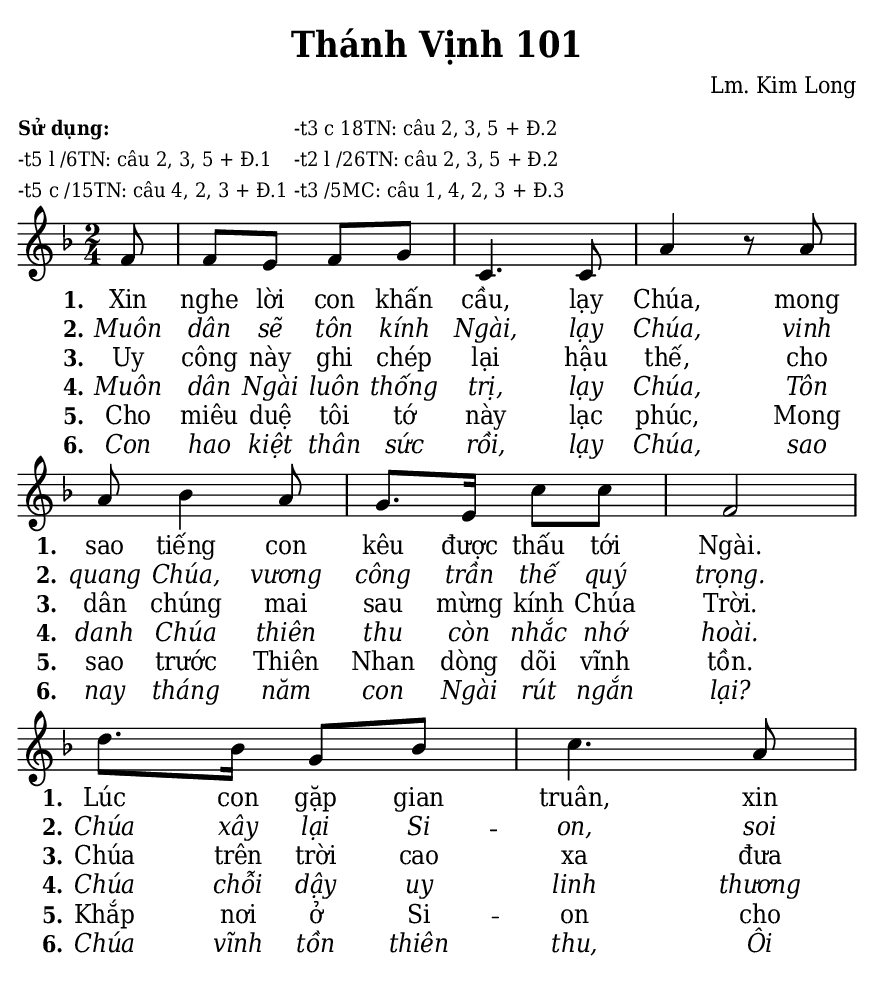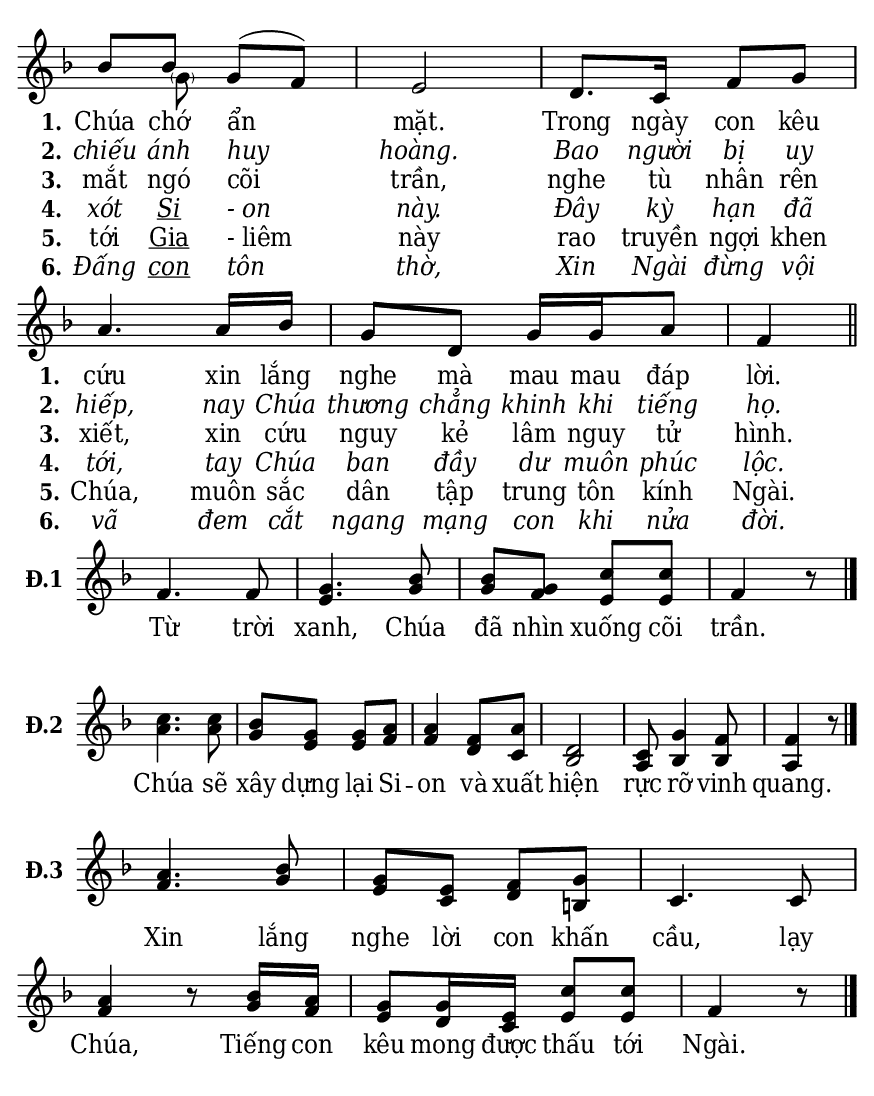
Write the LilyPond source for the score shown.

% Cài đặt chung
\version "2.22.1"
\include "english.ly"

\header {
  title = "Thánh Vịnh 101"
  composer = "Lm. Kim Long"
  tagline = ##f
}

% mã nguồn cho những chức năng chưa hỗ trợ trong phiên bản lilypond hiện tại
% cung cấp bởi cộng đồng lilypond khi gửi email đến lilypond-user@gnu.org
% in số phiên khúc trên mỗi dòng
#(define (add-grob-definition grob-name grob-entry)
     (set! all-grob-descriptions
           (cons ((@@ (lily) completize-grob-entry)
                  (cons grob-name grob-entry))
                 all-grob-descriptions)))

#(add-grob-definition
    'StanzaNumberSpanner
    `((direction . ,LEFT)
      (font-series . bold)
      (padding . 1.0)
      (side-axis . ,X)
      (stencil . ,ly:text-interface::print)
      (X-offset . ,ly:side-position-interface::x-aligned-side)
      (Y-extent . ,grob::always-Y-extent-from-stencil)
      (meta . ((class . Spanner)
               (interfaces . (font-interface
                              side-position-interface
                              stanza-number-interface
                              text-interface))))))

\layout {
    \context {
      \Global
      \grobdescriptions #all-grob-descriptions
    }
    \context {
      \Score
      \remove Stanza_number_align_engraver
      \consists
        #(lambda (context)
           (let ((texts '())
                 (syllables '()))
             (make-engraver
              (acknowledgers
               ((stanza-number-interface engraver grob source-engraver)
                  (set! texts (cons grob texts)))
               ((lyric-syllable-interface engraver grob source-engraver)
                  (set! syllables (cons grob syllables))))
              ((stop-translation-timestep engraver)
                 (for-each
                  (lambda (text)
                    (for-each
                     (lambda (syllable)
                       (ly:pointer-group-interface::add-grob
                        text
                        'side-support-elements
                        syllable))
                     syllables))
                  texts)
                 (set! syllables '())))))
    }
    \context {
      \Lyrics
      \remove Stanza_number_engraver
      \consists
        #(lambda (context)
           (let ((text #f)
                 (last-stanza #f))
             (make-engraver
              ((process-music engraver)
                 (let ((stanza (ly:context-property context 'stanza #f)))
                   (if (and stanza (not (equal? stanza last-stanza)))
                       (let ((column (ly:context-property context
'currentCommandColumn)))
                         (set! last-stanza stanza)
                         (if text
                             (ly:spanner-set-bound! text RIGHT column))
                         (set! text (ly:engraver-make-grob engraver
'StanzaNumberSpanner '()))
                         (ly:grob-set-property! text 'text stanza)
                         (ly:spanner-set-bound! text LEFT column)))))
              ((finalize engraver)
                 (if text
                     (let ((column (ly:context-property context
'currentCommandColumn)))
                       (ly:spanner-set-bound! text RIGHT column)))))))
      \override StanzaNumberSpanner.horizon-padding = 10000
    }
}

stanzaReminderOff =
  \temporary \override StanzaNumberSpanner.after-line-breaking =
     #(lambda (grob)
        ;; Can be replaced with (not (first-broken-spanner? grob)) in 2.23.
        (if (let ((siblings (ly:spanner-broken-into (ly:grob-original grob))))
              (and (pair? siblings)
                   (not (eq? grob (car siblings)))))
            (ly:grob-suicide! grob)))

stanzaReminderOn = \undo \stanzaReminderOff
% kết thúc mã nguồn

% Nhạc
nhacPhanMot = \relative c' {
  \key f \major
  \time 2/4
  \partial 8 f8 |
  f e f g |
  c,4. c8 |
  a'4 r8 a |
  a bf4 a8 |
  g8. e16 c'8 c |
  f,2 |
  d'8. bf16 g8 bf |
  c4. a8
  \once \stemUp
  bf8
  <<
    {
      \voiceOne
      bf
    }
    \new Voice = "splitpart" {
      \voiceTwo
      \once \override NoteColumn.force-hshift = #1
      \parenthesize
      g
    }
  >>
  g8 (f) |
  e2 |
  d8. c16 f8 g |
  a4. a16 bf |
  g8 d g16 g a8 |
  f4 \bar "||"
}

nhacPhanHai = \relative c' {
  \key f \major
  \time 2/4
  f4. f8 |
  <<
    {
      g4. bf8 |
      bf g c c
    }
    {
      e,4. g8 |
      g f e e
    }
  >>
  f4 r8 \bar "|."
}

nhacPhanBa = \relative c'' {
  \key f \major
  \time 2/4
  <<
    {
      c4. c8 |
      bf g g a |
      a4 f8 a |
      d,2 |
      c8 g'4 f8 |
      f4 r8 \bar "|."
    }
    {
      a4. a8 |
      g e e f |
      f4 d8 c |
      bf2 |
      a8 bf4 bf8 |
      a4 r8
    }
  >>
}

nhacPhanBon = \relative c'' {
  \key f \major
  \time 2/4
  <<
    {
      a4. bf8 |
      g e f g8
    }
    {
      f4. g8 |
      e c d b!8
    }
  >>
  c4. c8 |
  <<
    {
      a'4 r8 bf16 a |
      g8 g16 e c'8 c
    }
    {
      f,4 r8 g16 f |
      e8 d16 c e8 e
    }
  >>
  f4 r8 \bar "|."
}

% Lời
loiPhanMot = \lyricmode {
  <<
    {
      \set stanza = "1."
      Xin nghe lời con khấn cầu, lạy Chúa,
      mong sao tiếng con kêu được thấu tới Ngài.
      Lúc con gặp gian truân, xin Chúa chớ ẩn mặt.
      Trong ngày con kêu cứu xin lắng nghe mà mau mau đáp lời.
    }
    \new Lyrics {
	    \set associatedVoice = "beSop"
	    \set stanza = "2."
      \override Lyrics.LyricText.font-shape = #'italic
      Muôn dân sẽ tôn kính Ngài, lạy Chúa,
      vinh quang Chúa, vương công trần thế quý trọng.
      Chúa xây lại Si -- on, soi chiếu ánh huy hoàng.
      Bao người bị uy hiếp, nay Chúa thương chẳng khinh khi tiếng họ.
    }
    \new Lyrics {
	    \set associatedVoice = "beSop"
	    \set stanza = "3."
      Uy công này ghi chép lại hậu thế,
      cho dân chúng mai sau mừng kính Chúa Trời.
      Chúa trên trời cao xa đưa mắt ngó cõi trần,
      nghe tù nhân rên xiết, xin cứu nguy kẻ lâm nguy tử hình.
    }
    \new Lyrics {
	    \set associatedVoice = "beSop"
	    \set stanza = "4."
      \override Lyrics.LyricText.font-shape = #'italic
      Muôn dân Ngài luôn thống trị, lạy Chúa,
      Tôn danh Chúa thiên thu còn nhắc nhớ hoài.
      Chúa chỗi dậy uy linh thương xót
      \markup { \underline "Si" } "- on" này.
      Đây kỳ hạn đã tới, tay Chúa ban đầy dư muôn phúc lộc.
    }
    \new Lyrics {
	    \set associatedVoice = "beSop"
	    \set stanza = "5."
      Cho miêu duệ tôi tớ này lạc phúc,
      Mong sao trước Thiên Nhan dòng dõi vĩnh tồn.
      Khắp nơi ở Si -- on cho tới
      \markup { \underline "Gia" } "- liêm"
      này rao truyền ngợi khen Chúa,
      muôn sắc dân tập trung tôn kính Ngài.
    }
    \new Lyrics {
	    \set associatedVoice = "beSop"
	    \set stanza = "6."
      \override Lyrics.LyricText.font-shape = #'italic
      Con hao kiệt thân sức rồi, lạy Chúa,
      sao nay tháng năm con Ngài rút ngắn lại?
      Chúa vĩnh tồn thiên thu,
      Ôi Đấng \markup { \underline "con" } tôn thờ,
      Xin Ngài đừng vội vã đem cắt ngang mạng con khi nửa đời.
    }
  >>
}

loiPhanHai = \lyricmode {
  Từ trời xanh, Chúa đã nhìn xuống cõi trần.
}

loiPhanBa = \lyricmode {
  Chúa sẽ xây dựng lại Si -- on và xuất hiện rực rỡ vinh quang.
}

loiPhanBon = \lyricmode {
  Xin lắng nghe lời con khấn cầu, lạy Chúa,
  Tiếng con kêu mong được thấu tới Ngài.
}

% Dàn trang
\paper {
  #(set-paper-size "a5")
  top-margin = 3\mm
  bottom-margin = 3\mm
  left-margin = 3\mm
  right-margin = 3\mm
  indent = #0
  #(define fonts
	 (make-pango-font-tree "Deja Vu Serif Condensed"
	 		       "Deja Vu Serif Condensed"
			       "Deja Vu Serif Condensed"
			       (/ 20 20)))
  print-page-number = ##f
  ragged-bottom = ##t
}

\markup {
  \vspace #1
  %\fill-line {
    \column {
      \left-align {
        \line { \bold \small "Sử dụng:" }
        \line { \small "-t5 l /6TN: câu 2, 3, 5 + Đ.1" }
        \line { \small "-t5 c /15TN: câu 4, 2, 3 + Đ.1" }
      }
    }
    \column {
      \left-align {
        \line { \small "-t3 c 18TN: câu 2, 3, 5 + Đ.2" }
        \line { \small "-t2 l /26TN: câu 2, 3, 5 + Đ.2" }
        \line { \small "-t3 /5MC: câu 1, 4, 2, 3 + Đ.3" }
      }
    }
  %}
}

\score {
  <<
    \new Staff <<
        \clef treble
        \new Voice = beSop {
          \nhacPhanMot
        }
      \new Lyrics \lyricsto beSop \loiPhanMot
    >>
  >>
  \layout {
    \override Lyrics.LyricSpace.minimum-distance = #1
    \override Score.BarNumber.break-visibility = ##(#f #f #f)
    \override Score.SpacingSpanner.uniform-stretching = ##t
    ragged-last = ##f
  }
}

\score {
  <<
    \new Staff \with {
      \remove "Time_signature_engraver"
      instrumentName = \markup { \bold "Đ.1" }} <<
        \clef treble
        \new Voice = beSop {
          \nhacPhanHai
        }
      \new Lyrics \lyricsto beSop \loiPhanHai
    >>
  >>
  \layout {
    indent = 10
    \override Lyrics.LyricSpace.minimum-distance = #0.6
    \override Score.BarNumber.break-visibility = ##(#f #f #f)
    \override Score.SpacingSpanner.uniform-stretching = ##t
    ragged-last = ##f
  }
}

\score {
  <<
    \new Staff \with {
      \remove "Time_signature_engraver"
      instrumentName = \markup { \bold "Đ.2" }} <<
        \clef treble
        \new Voice = beSop {
          \nhacPhanBa
        }
      \new Lyrics \lyricsto beSop \loiPhanBa
    >>
  >>
  \layout {
    indent = 10
    \override Lyrics.LyricSpace.minimum-distance = #0.45
    \override Score.BarNumber.break-visibility = ##(#f #f #f)
    \override Score.SpacingSpanner.uniform-stretching = ##t
    ragged-last = ##f
  }
}

\score {
  <<
    \new Staff \with {
      \remove "Time_signature_engraver"
      instrumentName = \markup { \bold "Đ.3" }} <<
        \clef treble
        \new Voice = beSop {
          \nhacPhanBon
        }
      \new Lyrics \lyricsto beSop \loiPhanBon
    >>
  >>
  \layout {
    indent = 10
    \override Lyrics.LyricSpace.minimum-distance = #0.45
    \override Score.BarNumber.break-visibility = ##(#f #f #f)
    \override Score.SpacingSpanner.uniform-stretching = ##t
    ragged-last = ##f
  }
}
